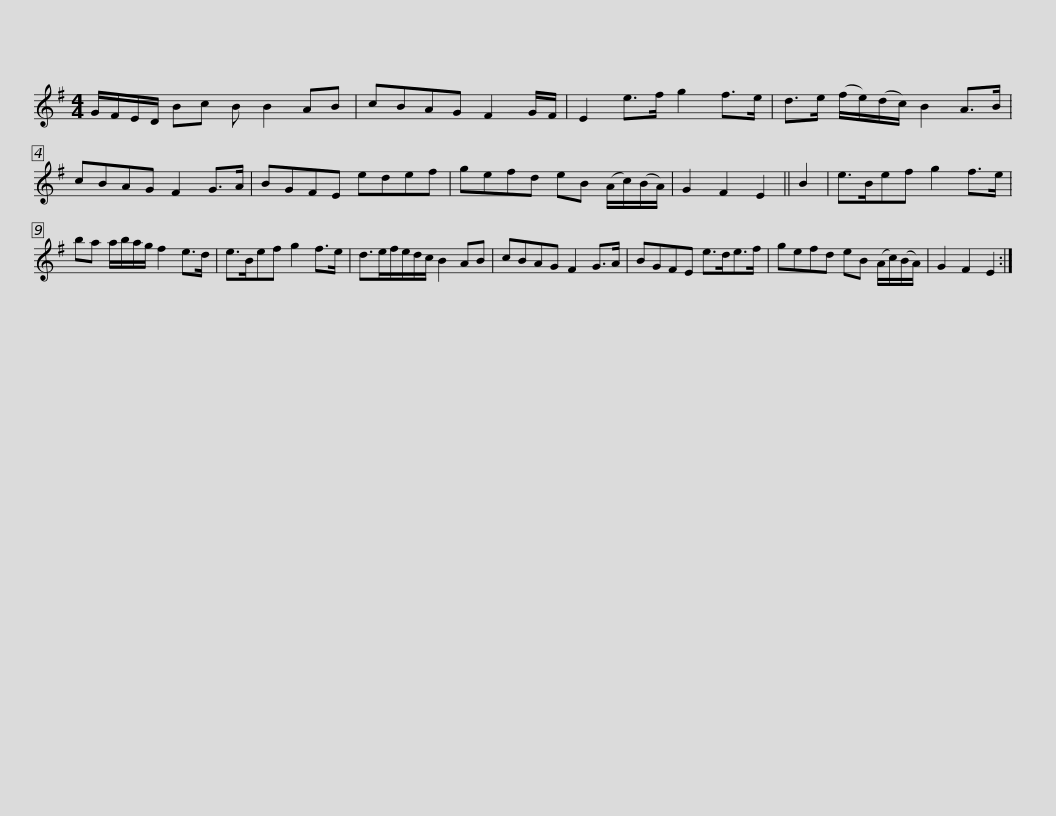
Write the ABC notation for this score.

X:1
L:1/8
M:4/4
I:linebreak $
K:Emin
V:1 treble
V:1
 G/F/E/D/ Bc B B2 AB | cBAG F2 G/F/ | E2 e>f g2 f>e | d>e (f/e/)(d/c/) B2 A>B | cBAG F2 G>A |$ %5
 BGFE edef | gefd eB (A/c/)(B/A/) | G2 F2 E2 || B2 | e>Bef g2 f>e | %10
 ba a/b/a/g/ f2 e>d |$ e>Bef g2 f>e | d>ef/e/d/c/ B2 AB | cBAG F2 G>A | BGFE e>de>f | %15
 gefd eB (A/c/)(B/A/) |$ G2 F2 E2 :| %17
